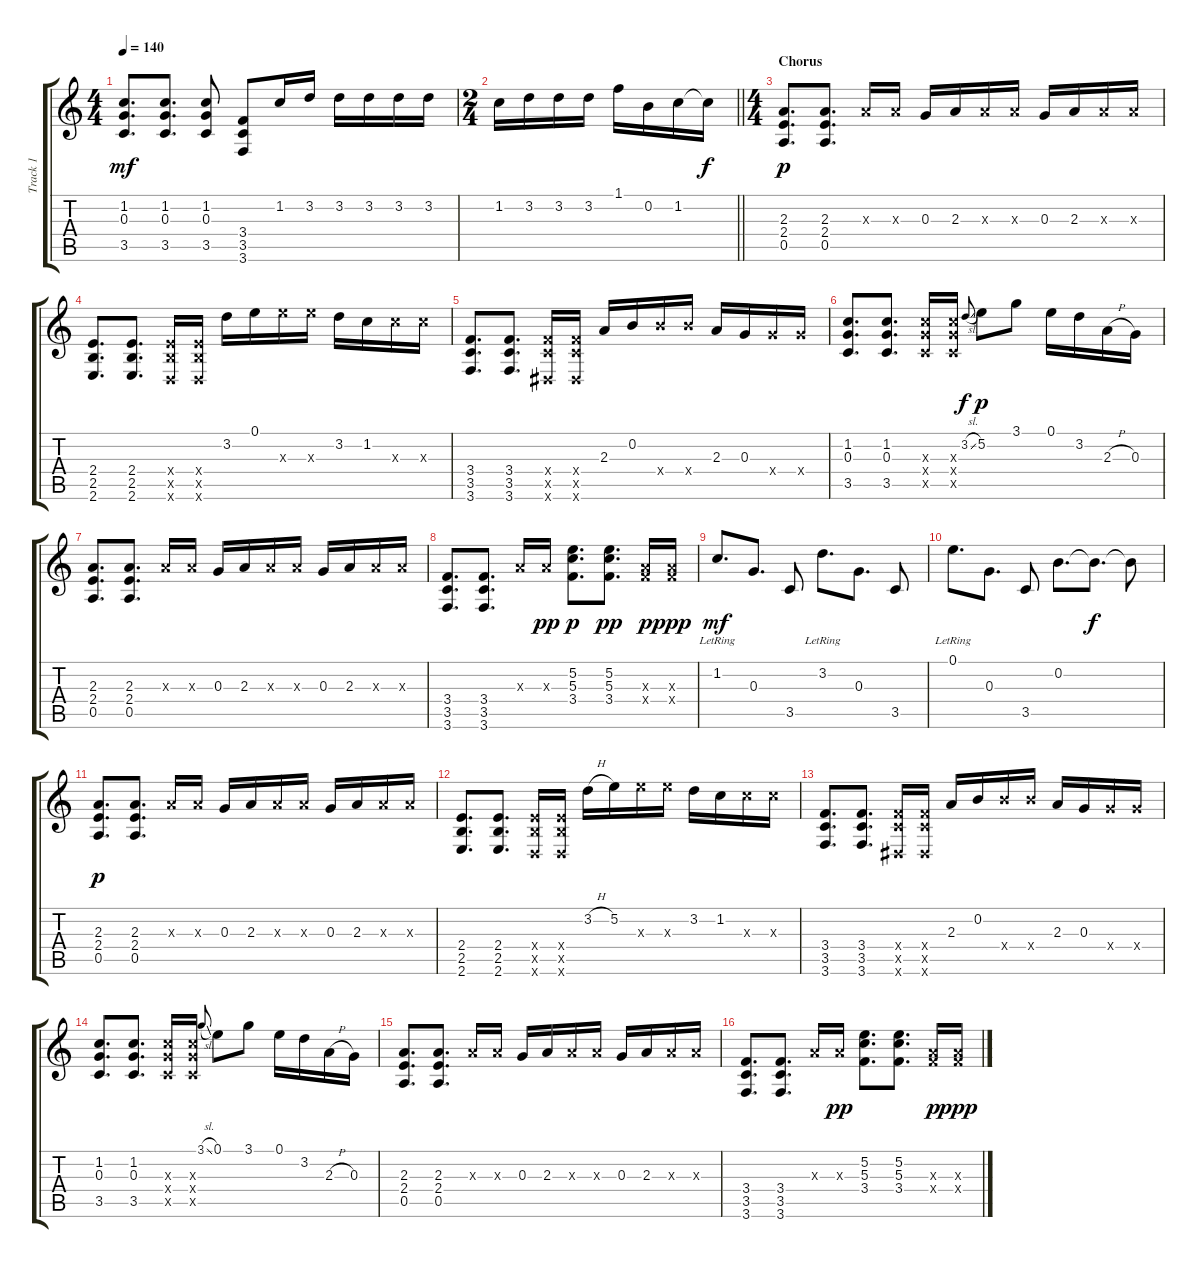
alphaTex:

\track ("Track 1" "Track 1") {instrument distortionguitar}
\staff {score tabs}
\tuning (E4 B3 G3 D3 A2 D2) {hide}
\ts (4 4)
\tempo 140
\clef g2
\ks c
(1.2 0.3 3.5).8{d dy mf} (1.2 0.3 3.5).8{d} (1.2 0.3 3.5).8 (3.4 3.5 3.6).8 1.2.16 3.2.16 3.2.16 3.2.16 3.2.16 3.2.16 |
\ts (2 4)
\barLineRight lightlight
1.2.16 3.2.16 3.2.16 3.2.16 1.1.16 0.2.16 1.2.16 1.2{t}.16{dy f} |
\ts (4 4)
\section ("" "Chorus")
(2.3 2.4 0.5).8{d dy p} (2.3 2.4 0.5).8{d} 2.3{x}.16 2.3{x}.16 0.3.16 2.3.16 2.3{x}.16 2.3{x}.16 0.3.16 2.3.16 2.3{x}.16 2.3{x}.16 |
(2.4 2.5 2.6).8{d} (2.4 2.5 2.6).8{d} (2.4{x} 2.5{x} 0.6{x}).16 (2.4{x} 2.5{x} 0.6{x}).16 3.2.16 0.1.16 9.3{x}.16 9.3{x}.16 3.2.16 1.2.16 5.3{x}.16 5.3{x}.16 |
(3.4 3.5 3.6).8{d} (3.4 3.5 3.6).8{d} (3.4{x} 3.5{x} 1.6{x}).16 (3.4{x} 3.5{x} 1.6{x}).16 2.3.16 0.2.16 9.4{x}.16 9.4{x}.16 2.3.16 0.3.16 5.4{x}.16 5.4{x}.16 |
(1.2 0.3 3.5).8{d} (1.2 0.3 3.5).8{d} (5.3{x} 5.4{x} 3.5{x}).16 (5.3{x} 5.4{x} 3.5{x}).16 3.2{sl}.8{gr onbeat dy f} 5.2.8{dy p} 3.1.8 0.1.16 3.2.16 2.3{h}.16 0.3.16 |
(2.3 2.4 0.5).8{d} (2.3 2.4 0.5).8{d} 2.3{x}.16 2.3{x}.16 0.3.16 2.3.16 2.3{x}.16 2.3{x}.16 0.3.16 2.3.16 2.3{x}.16 2.3{x}.16 |
(3.4 3.5 3.6).8{d} (3.4 3.5 3.6).8{d} 2.3{x}.16 2.3{x}.16{dy pp} (5.2 5.3 3.4).8{d dy p} (5.2 5.3 3.4).8{d dy pp} (2.3{x} 3.4{x}).16{dy p} (2.3{x} 3.4{x}).16{dy ppp} |
1.2{lr}.8{d dy mf} 0.3.8{d} 3.5.8 3.2{lr}.8{d} 0.3.8{d} 3.5.8 |
0.1{lr}.8{d} 0.3.8{d} 3.5.8 0.2.8{d} 0.2{t}.8{d dy f} 0.2{t}.8 |
(2.3 2.4 0.5).8{d dy p} (2.3 2.4 0.5).8{d} 2.3{x}.16 2.3{x}.16 0.3.16 2.3.16 2.3{x}.16 2.3{x}.16 0.3.16 2.3.16 2.3{x}.16 2.3{x}.16 |
(2.4 2.5 2.6).8{d} (2.4 2.5 2.6).8{d} (2.4{x} 2.5{x} 0.6{x}).16 (2.4{x} 2.5{x} 0.6{x}).16 3.2{h}.16 5.2.16 9.3{x}.16 9.3{x}.16 3.2.16 1.2.16 5.3{x}.16 5.3{x}.16 |
(3.4 3.5 3.6).8{d} (3.4 3.5 3.6).8{d} (3.4{x} 3.5{x} 1.6{x}).16 (3.4{x} 3.5{x} 1.6{x}).16 2.3.16 0.2.16 9.4{x}.16 9.4{x}.16 2.3.16 0.3.16 5.4{x}.16 5.4{x}.16 |
(1.2 0.3 3.5).8{d} (1.2 0.3 3.5).8{d} (5.3{x} 5.4{x} 3.5{x}).16 (5.3{x} 5.4{x} 3.5{x}).16 3.1{sl}.8{gr onbeat} 0.1.8 3.1.8 0.1.16 3.2.16 2.3{h}.16 0.3.16 |
(2.3 2.4 0.5).8{d} (2.3 2.4 0.5).8{d} 2.3{x}.16 2.3{x}.16 0.3.16 2.3.16 2.3{x}.16 2.3{x}.16 0.3.16 2.3.16 2.3{x}.16 2.3{x}.16 |
(3.4 3.5 3.6).8{d} (3.4 3.5 3.6).8{d} 2.3{x}.16 2.3{x}.16{dy pp} (5.2 5.3 3.4).8{d} (5.2 5.3 3.4).8{d} (2.3{x} 3.4{x}).16{dy p} (2.3{x} 3.4{x}).16{dy ppp}
